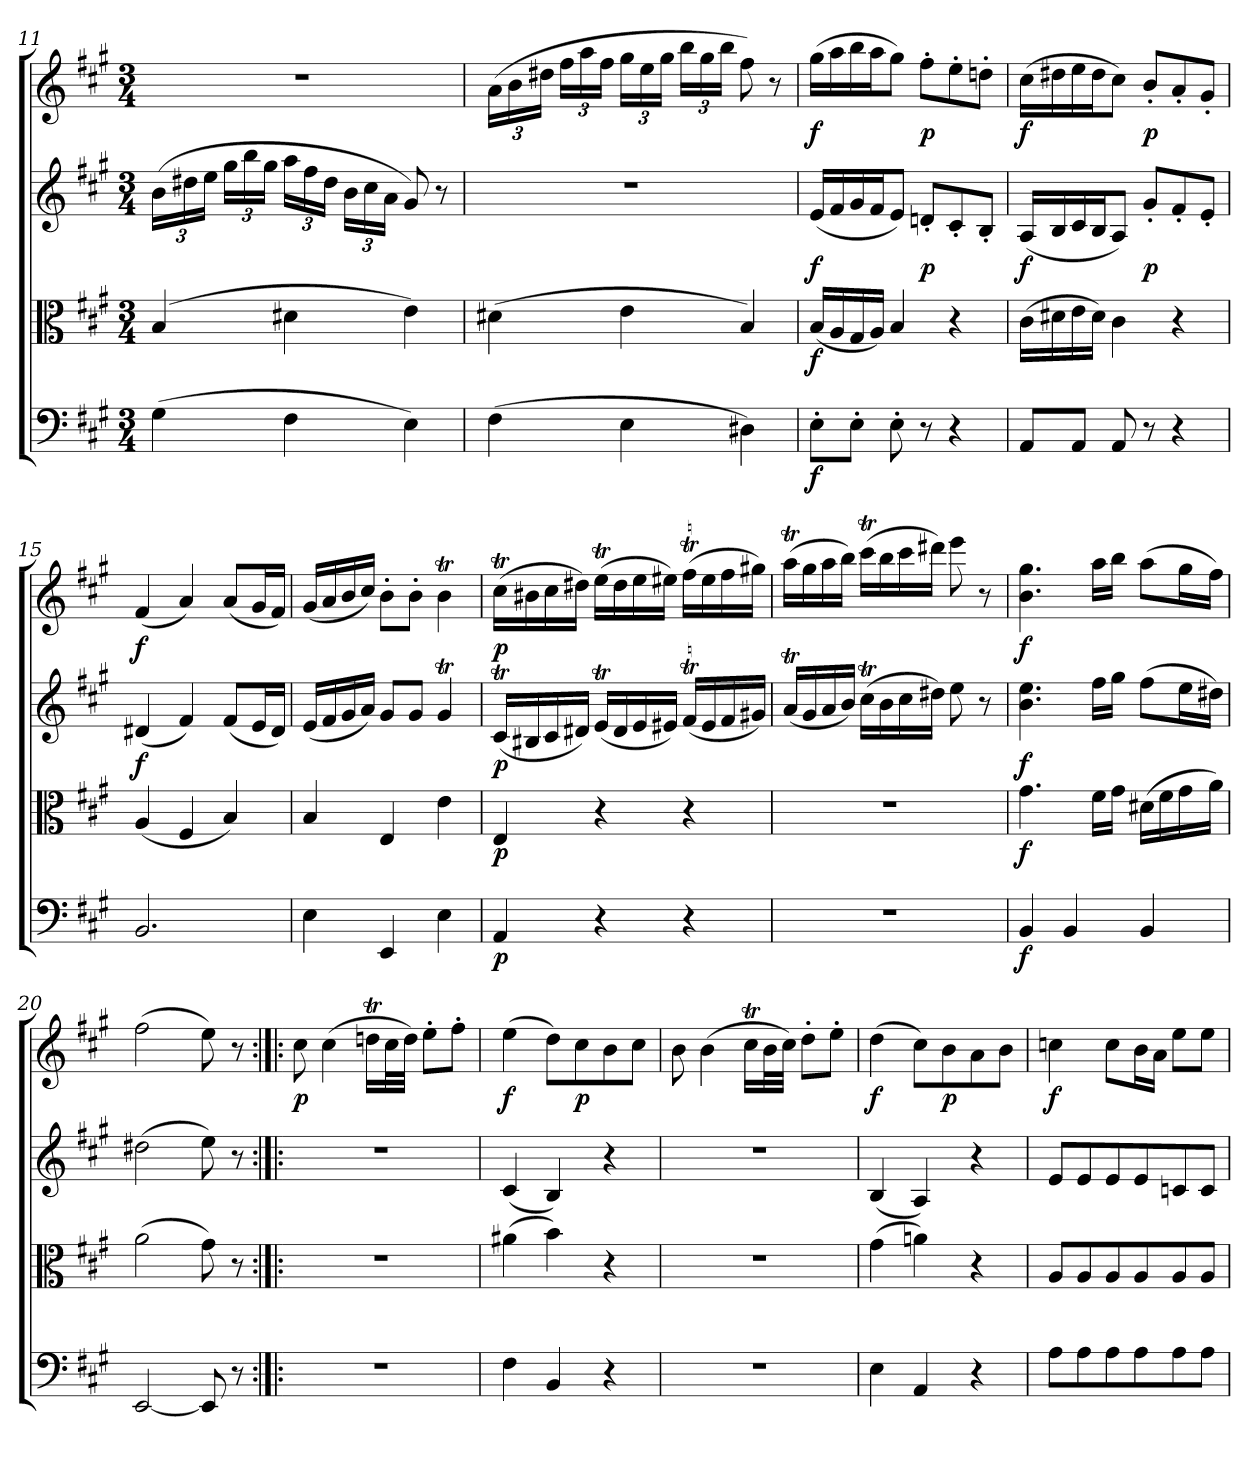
**kern	**dynam	**kern	**dynam	**kern	**dynam	**kern	**dynam
*part4	*part4	*part3	*part3	*part2	*part2	*part1	*part1
*staff4	*staff4	*staff3	*staff3	*staff2	*staff2	*staff1	*staff1
*clefF4	*	*clefC3	*	*clefG2	*	*clefG2	*
*k[f#c#g#]	*	*k[f#c#g#]	*	*k[f#c#g#]	*	*k[f#c#g#]	*
*A:	*	*A:	*	*A:	*	*A:	*
*M3/4	*	*M3/4	*	*M3/4	*	*M3/4	*
=11	=11	=11	=11	=11	=11	=11	=11
(4G#\	.	(4B/	.	(24b\LL	.	2.r	.
.	.	.	.	24dd#X\	.	.	.
.	.	.	.	24ee\JJ	.	.	.
.	.	.	.	24gg#\LL	.	.	.
.	.	.	.	24bb\	.	.	.
.	.	.	.	24gg#\JJ	.	.	.
4F#\	.	4d#X\	.	24aa\LL	.	.	.
.	.	.	.	24ff#\	.	.	.
.	.	.	.	24dd#\JJ	.	.	.
.	.	.	.	24b\LL	.	.	.
.	.	.	.	24cc#\	.	.	.
.	.	.	.	24a\JJ	.	.	.
4E\)	.	4e\)	.	8g#/)	.	.	.
.	.	.	.	8r	.	.	.
=12	=12	=12	=12	=12	=12	=12	=12
(4F#\	.	(4d#X\	.	2.r	.	(24a\LL	.
.	.	.	.	.	.	24b\	.
.	.	.	.	.	.	24dd#X\JJ	.
.	.	.	.	.	.	24ff#\LL	.
.	.	.	.	.	.	24aa\	.
.	.	.	.	.	.	24ff#\JJ	.
4E\	.	4e\	.	.	.	24gg#\LL	.
.	.	.	.	.	.	24ee\	.
.	.	.	.	.	.	24gg#\JJ	.
.	.	.	.	.	.	24bb\LL	.
.	.	.	.	.	.	24gg#\	.
.	.	.	.	.	.	24bb\JJ	.
4D#X\)	.	4B/)	.	.	.	8ff#\)	.
.	.	.	.	.	.	8r	.
=13	=13	=13	=13	=13	=13	=13	=13
8E'\L	f	(16B/LL	f	(16e/LL	f	(16gg#\LL	f
.	.	16A/	.	16f#/	.	16aa\	.
8E'\J	.	16G#/	.	16g#/	.	16bb\	.
.	.	16A/JJ)	.	16f#/J	.	16aa\J	.
8E'\	.	4B/	.	8e/J)	.	8gg#\J)	.
8r	.	.	.	8dn'/L	p	8ff#'\L	p
4r	.	4r	.	8c#'/	.	8ee'\	.
.	.	.	.	8B'/J	.	8ddn'\J	.
=14	=14	=14	=14	=14	=14	=14	=14
8AA/L	.	(16c#\LL	.	(16A/LL	f	(16cc#\LL	f
.	.	16d#X\	.	16B/	.	16dd#X\	.
8AA/J	.	16e\	.	16c#/	.	16ee\	.
.	.	16d#\JJ)	.	16B/J	.	16dd#\J	.
8AA/	.	4c#\	.	8A/J)	.	8cc#\J)	.
8r	.	.	.	8g#'/L	p	8b'/L	p
4r	.	4r	.	8f#'/	.	8a'/	.
.	.	.	.	8e'/J	.	8g#'/J	.
=15	=15	=15	=15	=15	=15	=15	=15
2.BB/	.	(4A/	.	(4d#X/	f	(4f#/	f
.	.	4F#/	.	4f#/)	.	4a/)	.
.	.	4B/)	.	(8f#/L	.	(8a/L	.
.	.	.	.	16e/L	.	16g#/L	.
.	.	.	.	16d#/JJ)	.	16f#/JJ)	.
=16	=16	=16	=16	=16	=16	=16	=16
4E\	.	4B/	.	(16e/LL	.	(16g#/LL	.
.	.	.	.	16f#/	.	16a/	.
.	.	.	.	16g#/	.	16b/	.
.	.	.	.	16a/JJ)	.	16cc#/JJ)	.
4EE/	.	4E/	.	8g#/L	.	8b'\L	.
.	.	.	.	8g#/J	.	8b'\J	.
4E\	.	4e\	.	4g#t/	.	4bT\	.
=17	=17	=17	=17	=17	=17	=17	=17
4AA/	p	4E/	p	(16c#t/LL	p	(16cc#t\LL	p
.	.	.	.	16B#X/	.	16b#X\	.
.	.	.	.	16c#/	.	16cc#\	.
.	.	.	.	16d#X/JJ)	.	16dd#X\JJ)	.
4r	.	4r	.	(16eT/LL	.	(16eeT\LL	.
.	.	.	.	16d#/	.	16dd#\	.
.	.	.	.	16e/	.	16ee\	.
.	.	.	.	16e#X/JJ)	.	16ee#X\JJ)	.
4r	.	4r	.	(16f#t/LL	.	(16ff#t\LL	.
.	.	.	.	16e#/	.	16ee#\	.
.	.	.	.	16f#/	.	16ff#\	.
.	.	.	.	16g#X/JJ)	.	16gg#X\JJ)	.
=18	=18	=18	=18	=18	=18	=18	=18
2.r	.	2.r	.	(16aT/LL	.	(16aaT\LL	.
.	.	.	.	16g#/	.	16gg#\	.
.	.	.	.	16a/	.	16aa\	.
.	.	.	.	16b/JJ)	.	16bb\JJ)	.
.	.	.	.	(16cc#t\LL	.	(16ccc#t\LL	.
.	.	.	.	16b\	.	16bb\	.
.	.	.	.	16cc#\	.	16ccc#\	.
.	.	.	.	16dd#X\JJ)	.	16ddd#X\JJ)	.
.	.	.	.	8ee\	.	8eee\	.
.	.	.	.	8r	.	8r	.
=19	=19	=19	=19	=19	=19	=19	=19
4BB/	f	4.g#\	f	4.b\ 4.ee\	f	4.b\ 4.gg#\	f
4BB/	.	.	.	.	.	.	.
.	.	16f#\LL	.	16ff#\LL	.	16aa\LL	.
.	.	16g#\JJ	.	16gg#\JJ	.	16bb\JJ	.
4BB/	.	(16d#X\LL	.	(8ff#\L	.	(8aa\L	.
.	.	16f#\	.	.	.	.	.
.	.	16g#\	.	16ee\L	.	16gg#\L	.
.	.	16a\JJ)	.	16dd#X\JJ)	.	16ff#\JJ)	.
=20	=20	=20	=20	=20	=20	=20	=20
[2EE/	.	(2a\	.	(2dd#X\	.	(2ff#\	.
8EE/]	.	8g#\)	.	8ee\)	.	8ee\)	.
8r	.	8r	.	8r	.	8r	.
=21:|!|:	=21:|!|:	=21:|!|:	=21:|!|:	=21:|!|:	=21:|!|:	=21:|!|:	=21:|!|:
2.r	.	2.r	.	2.r	.	8cc#\	p
.	.	.	.	.	.	(4cc#\	.
.	.	.	.	.	.	16ddnT\LL	.
.	.	.	.	.	.	32cc#\L	.
.	.	.	.	.	.	32dd\JJJ)	.
.	.	.	.	.	.	8ee'\L	.
.	.	.	.	.	.	8ff#'\J	.
=22	=22	=22	=22	=22	=22	=22	=22
4F#\	.	(4a#X\	.	(4c#/	.	(4ee\	f
4BB/	.	4b\)	.	4B/)	.	8dd\L)	.
.	.	.	.	.	.	8cc#\	p
4r	.	4r	.	4r	.	8b\	.
.	.	.	.	.	.	8cc#\J	.
=23	=23	=23	=23	=23	=23	=23	=23
2.r	.	2.r	.	2.r	.	8b\	.
.	.	.	.	.	.	(4b\	.
.	.	.	.	.	.	16cc#t\LL	.
.	.	.	.	.	.	32b\L	.
.	.	.	.	.	.	32cc#\JJJ)	.
.	.	.	.	.	.	8dd'\L	.
.	.	.	.	.	.	8ee'\J	.
=24	=24	=24	=24	=24	=24	=24	=24
4E\	.	(4g#\	.	(4B/	.	(4dd\	f
4AA/	.	4an\)	.	4A/)	.	8cc#\L)	.
.	.	.	.	.	.	8b\	p
4r	.	4r	.	4r	.	8a\	.
.	.	.	.	.	.	8b\J	.
=25	=25	=25	=25	=25	=25	=25	=25
8A\L	.	8A/L	.	8e/L	.	4ccn\	f
8A\	.	8A/	.	8e/	.	.	.
8A\	.	8A/	.	8e/	.	8cc\L	.
8A\	.	8A/	.	8e/	.	16b\L	.
.	.	.	.	.	.	16a\JJ	.
8A\	.	8A/	.	8cn/	.	8ee\L	.
8A\J	.	8A/J	.	8c/J	.	8ee\J	.
=	=	=	=	=	=	=	=
*-	*-	*-	*-	*-	*-	*-	*-
